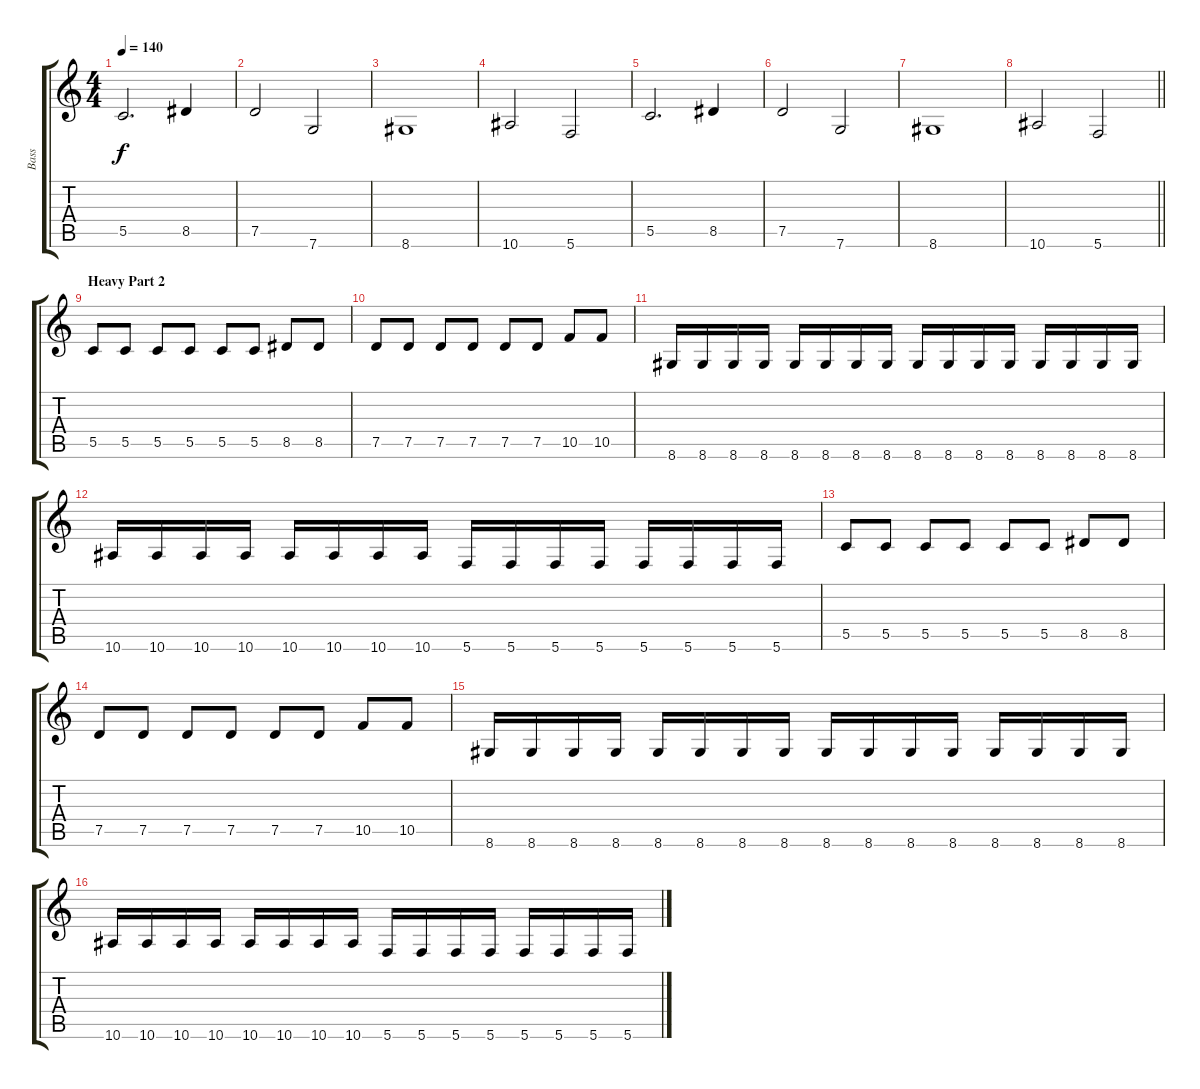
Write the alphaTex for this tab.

\track ("Bass" "Bass") {instrument acousticbass}
\staff {score tabs}
\tuning (D4 A3 F3 C3 G2 C2) {hide}
\ts (4 4)
\tempo 140
\clef g2
\ks c
5.5.2{d dy f} 8.5.4 |
7.5.2 7.6.2 |
8.6.1 |
10.6.2 5.6.2 |
5.5.2{d} 8.5.4 |
7.5.2 7.6.2 |
8.6.1 |
\barLineRight lightlight
10.6.2 5.6.2 |
\section ("" "Heavy Part 2")
5.5.8 5.5.8 5.5.8 5.5.8 5.5.8 5.5.8 8.5.8 8.5.8 |
7.5.8 7.5.8 7.5.8 7.5.8 7.5.8 7.5.8 10.5.8 10.5.8 |
8.6.16 8.6.16 8.6.16 8.6.16 8.6.16 8.6.16 8.6.16 8.6.16 8.6.16 8.6.16 8.6.16 8.6.16 8.6.16 8.6.16 8.6.16 8.6.16 |
10.6.16 10.6.16 10.6.16 10.6.16 10.6.16 10.6.16 10.6.16 10.6.16 5.6.16 5.6.16 5.6.16 5.6.16 5.6.16 5.6.16 5.6.16 5.6.16 |
5.5.8 5.5.8 5.5.8 5.5.8 5.5.8 5.5.8 8.5.8 8.5.8 |
7.5.8 7.5.8 7.5.8 7.5.8 7.5.8 7.5.8 10.5.8 10.5.8 |
8.6.16 8.6.16 8.6.16 8.6.16 8.6.16 8.6.16 8.6.16 8.6.16 8.6.16 8.6.16 8.6.16 8.6.16 8.6.16 8.6.16 8.6.16 8.6.16 |
10.6.16 10.6.16 10.6.16 10.6.16 10.6.16 10.6.16 10.6.16 10.6.16 5.6.16 5.6.16 5.6.16 5.6.16 5.6.16 5.6.16 5.6.16 5.6.16
